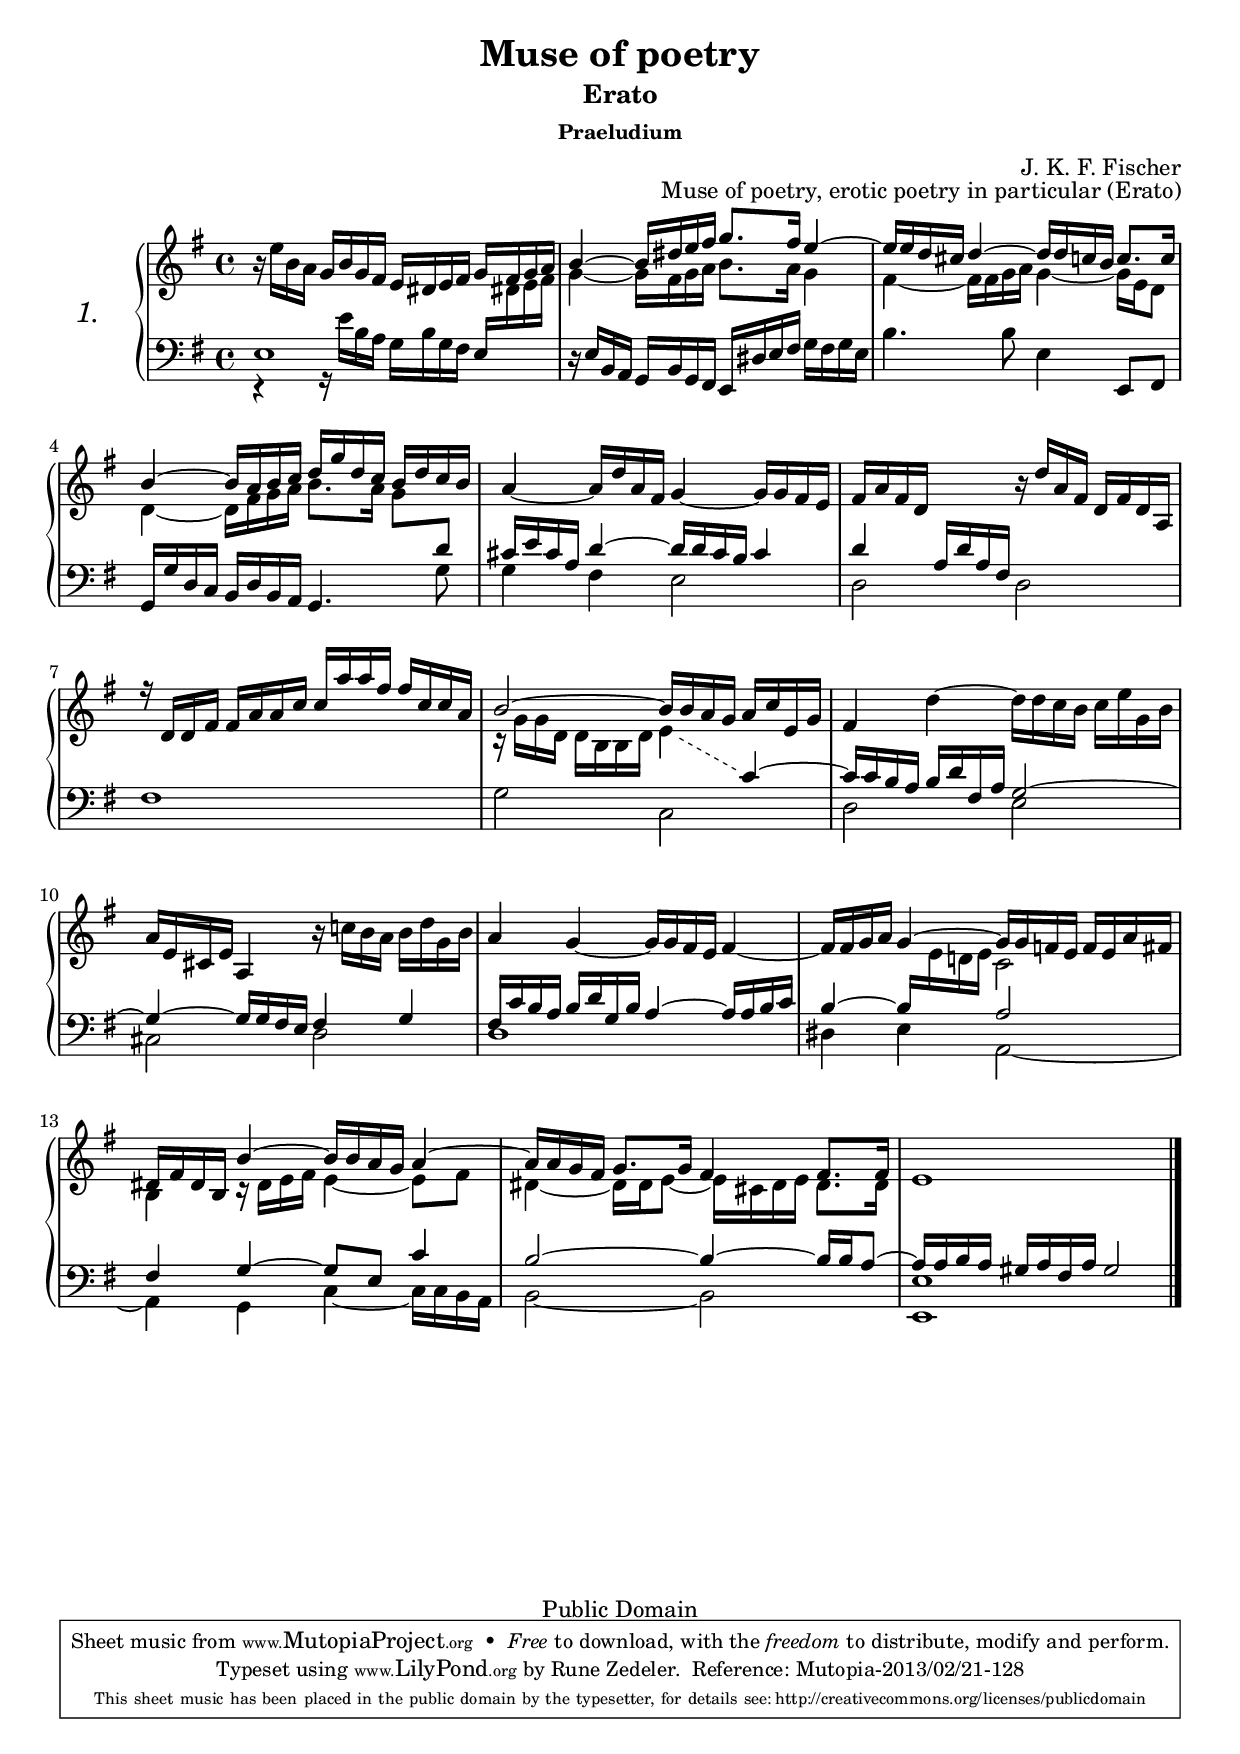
\include "deutsch.ly"

\header{
filename = 	  "Fischer_EratoPraeludium.ly"
title = 	  "Muse of poetry"
subtitle =	  "Erato"
subsubtitle =	  "Praeludium"
opus =            "Muse of poetry, erotic poetry in particular (Erato)"
composer = 	  "J. K. F. Fischer"
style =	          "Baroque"
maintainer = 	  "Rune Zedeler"
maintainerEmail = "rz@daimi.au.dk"
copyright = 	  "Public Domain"
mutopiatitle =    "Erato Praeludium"
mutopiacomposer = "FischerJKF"
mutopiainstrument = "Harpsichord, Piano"
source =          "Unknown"

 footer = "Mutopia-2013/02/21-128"
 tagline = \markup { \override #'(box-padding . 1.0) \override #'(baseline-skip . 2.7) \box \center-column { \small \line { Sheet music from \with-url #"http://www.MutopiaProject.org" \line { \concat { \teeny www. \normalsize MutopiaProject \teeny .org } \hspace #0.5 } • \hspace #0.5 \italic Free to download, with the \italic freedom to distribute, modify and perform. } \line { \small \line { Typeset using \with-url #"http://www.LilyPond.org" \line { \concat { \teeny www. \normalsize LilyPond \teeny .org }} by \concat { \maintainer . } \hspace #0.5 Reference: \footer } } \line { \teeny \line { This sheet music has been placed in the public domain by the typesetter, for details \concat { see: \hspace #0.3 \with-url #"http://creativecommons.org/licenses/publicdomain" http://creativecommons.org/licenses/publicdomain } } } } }
}

\version "2.16.0"

su = { \change Staff = up}
sd = { \change Staff = down}

melone =  \relative c'' {
  r16 e16 h a g h g fis e dis e fis g \voiceOne fis g a |
  h4 ~ h16 dis e fis g8. fis16 e4 ~ |
  e16 e d cis d4 ~ d16 d c  h c8. c16 |
  h4 ~ h16 a h c d g d c h d c h |
  \oneVoice a4 ~ a16 d a fis g 4 ~ g16 g fis e |
  fis a fis d s4 r16 d' a fis d fis d a |
  \voiceOne r16 d d fis fis a a c c a' a fis fis c c a |
  h2 ~ h16 h a g a c e, g |
  \oneVoice fis4 d' ~ d16 d c h c e g, h |
  a e cis e a,4 r16 c'! h a h d g, h |
  a4 g ~ g16 g fis e fis4 ~ |
  fis16 fis g a \voiceOne g4 ~ g16 g f e f e a fis |
  dis fis dis h h'4 ~ h16 h a g a4 ~ |
  a16 a g fis g8. g16 fis4 fis8. fis16 |
  e1 \bar "|."
}
meltwo =  \relative c' {
  r4
  \override VoiceFollower   #'style = #'dashed-line
  r16
  e16 h a g h g fis e \su \voiceTwo dis'! e fis |
  g4 ~ g16 fis g a h8. a16 g4 |
  fis4 ~ fis16 fis g a g4 ~ g16 e d8 |
  d4 ~ d16 fis g a h8. a16 g8 \sd \voiceOne d |
  cis16 e cis a d4 ~ d16 d cis h cis4 |
  d a16 d a fis s2 |
  \su s1 |
  \voiceTwo r16 g' g d d h h d e4 \showStaffSwitch \sd \voiceOne c4 ~ \hideStaffSwitch|
  c16 c h a h d fis, a g2 ~ |
  g4 ~ g16 g fis e fis4 g |
  fis16 c' h a h d g, h a4 ~ a16 a h c |
  h4 ~ h16 \su \voiceTwo e d! e c2 |
  h4 r16 dis e fis e4 ~ e8 fis |
  dis4 ~ dis16 dis e8 ~ e16 cis dis e dis8. dis16 |
  s1
}
melthree =  \relative c {
  \voiceTwo e1 |
  \oneVoice r16 e16 h a g h g fis e dis' e fis g fis g e |
  h'4. h8 e,4 e,8 fis |
  g16 g' d c h d h a g4. g'8 |
  \voiceTwo g4 fis e2 |
  d2 d2 |
  fis1 |
  g2 c, |
  d e |
  cis d |
  d1 |
  dis4 e
  <<
    {a2 | fis4 g ~ g8 e c'4 | h2 ~ h4 ~ h16 h a8 ~ | a16 a h a gis a
  fis a gis2}
    \\ {a,2 ~ | a4 g c ~ c16 c h a | h2 ~ h | <e, e'>1}
  >>
}


\score {

\context PianoStaff
 
<<
  \set PianoStaff.instrumentName = \markup {\huge \italic 1.}
  \set PianoStaff.midiInstrument = "harpsichord"
  \context Staff = "up"   <<
    \time 4/4 \key e \minor \clef G \melone>>
  \context Staff = "down" <<
    \time 4/4 \key e \minor \clef F \meltwo \melthree>>
>>

  \midi {
    \tempo 4 = 60
    }


  \layout {
     \context { % change horizontal spacing to fit onto a page
       \Score
       \override SpacingSpanner
        #'common-shortest-duration = #(ly:make-moment 1 8)
     }
     %line-width = 18.0 \cm
  }
}
